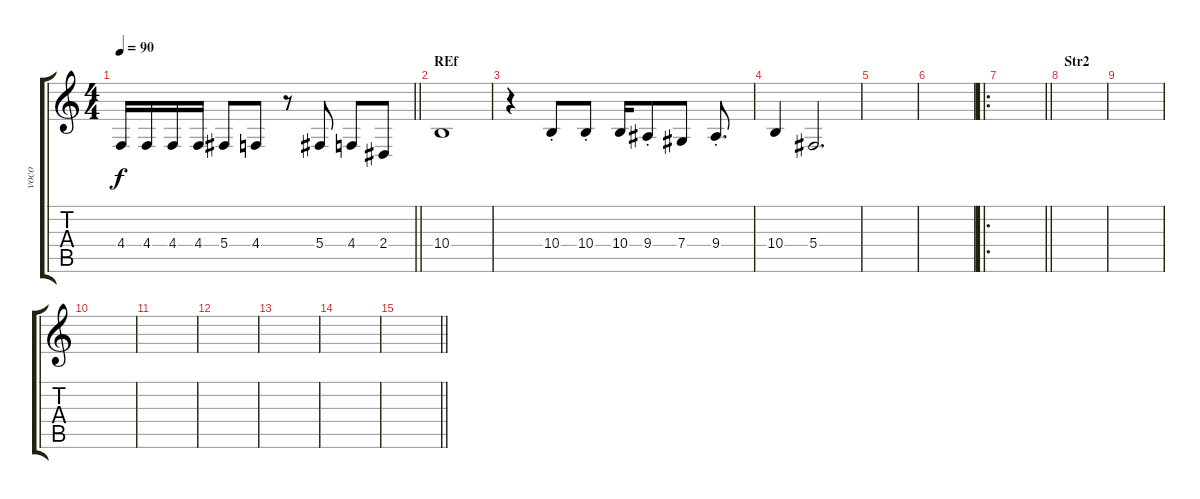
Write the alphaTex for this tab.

\track ("voco" "voco") {mute instrument cello}
\staff {score tabs}
\tuning (Eb4 Bb3 Gb3 Db3 Ab2 Eb2) {hide}
\ts (4 4)
\tempo 90
\clef g2
\barLineRight lightlight
\ks c
4.4.16{dy f} 4.4.16 4.4.16 4.4.16 5.4.8 4.4.8 r.8 5.4.8 4.4.8 2.4.8 |
\section ("" "REf")
10.4.1 |
r.4 10.4{st}.8 10.4{st}.8 10.4.16 9.4{st}.8 7.4.8 9.4{st}.8{d} |
10.4.4 5.4.2{d} |
|
|
\ro
\barLineRight lightlight
|
\section ("" "Str2")
|
|
|
|
|
|
|
\barLineRight lightlight
